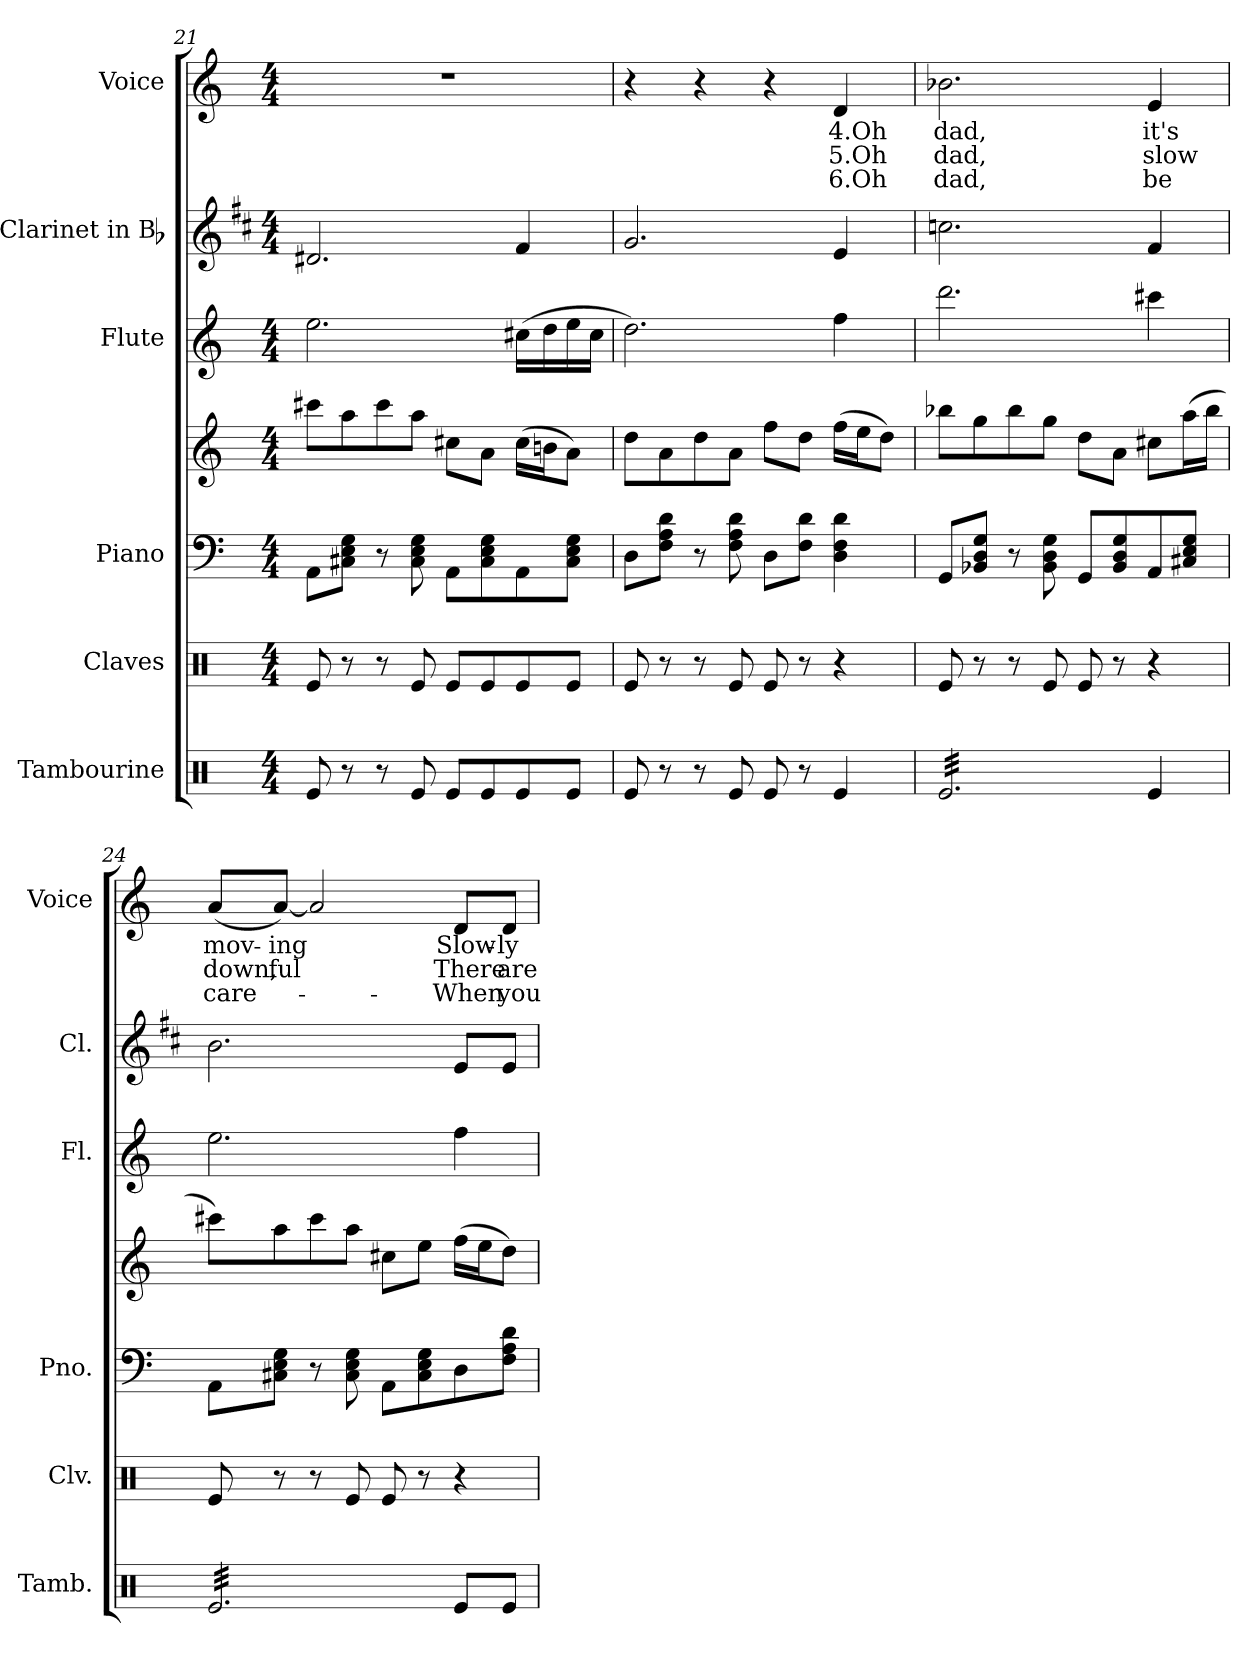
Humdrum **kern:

**kern	**kern	**kern	**kern	**kern	**kern	**kern	**text	**text	**text
*part6	*part5	*part4	*part4	*part3	*part2	*part1	*part1	*part1	*part1
*staff7	*staff6	*staff5	*staff4	*staff3	*staff2	*staff1	*staff1	*staff1	*staff1
*I"Tambourine	*I"Claves	*I"Piano	*	*I"Flute	*I"Clarinet in Bb	*I"Voice	*	*	*
*I'Tamb.	*I'Clv.	*I'Pno.	*	*I'Fl.	*I'Cl.	*I'Voice	*	*	*
!!LO:PB:g=z
*clefX	*clefX	*clefF4	*clefG2	*clefG2	*clefG2	*clefG2	*	*	*
*	*	*	*	*	*ITrd1c2	*	*	*	*
*k[]	*k[]	*k[]	*k[]	*k[]	*k[]	*k[]	*	*	*
*C:	*C:	*C:	*C:	*C:	*C:	*C:	*	*	*
*M4/4	*M4/4	*M4/4	*M4/4	*M4/4	*M4/4	*M4/4	*	*	*
=21	=21	=21	=21	=21	=21	=21	=21	=21	=21
8Rei/	8Rei/	8AAi\L	8ccc#Xi\L	2.eei\	2.c#Xi/	1r	.	.	.
8r	8r	8C#Xi\ 8Ei 8GiJ	8aai\	.	.	.	.	.	.
8r	8r	8r	8ccc#i\	.	.	.	.	.	.
8Rei/	8Rei/	8C#i\ 8Ei 8Gi	8aai\J	.	.	.	.	.	.
8Rei/L	8Rei/L	8AAi\L	8cc#Xi\L	.	.	.	.	.	.
8Rei/	8Rei/	8C#i\ 8Ei 8Gi	8ai\J	.	.	.	.	.	.
8Rei/	8Rei/	8AAi\	(16cc#i\LL	(16cc#Xi\LL	4ei/	.	.	.	.
.	.	.	16bni\J	16ddi\	.	.	.	.	.
8Rei/J	8Rei/J	8C#i\ 8Ei 8GiJ	8ai\J)	16eei\	.	.	.	.	.
.	.	.	.	16cc#i\JJ	.	.	.	.	.
=22	=22	=22	=22	=22	=22	=22	=22	=22	=22
8Rei/	8Rei/	8Di\L	8ddi\L	2.ddi\)	2.fi/	4r	.	.	.
8r	8r	8Fi\ 8Ai 8diJ	8ai\	.	.	.	.	.	.
8r	8r	8r	8ddi\	.	.	4r	.	.	.
8Rei/	8Rei/	8Fi\ 8Ai 8di	8ai\J	.	.	.	.	.	.
8Rei/	8Rei/	8Di\L	8ffi\L	.	.	4r	.	.	.
8r	8r	8Fi\ 8diJ	8ddi\J	.	.	.	.	.	.
!	!	!	!	!	!	!	!LO:LY:b:color=#000000	!LO:LY:b:color=#000000	!LO:LY:b:color=#000000
4Rei/	4r	4Di\ 4Fi 4di	(16ffi\LL	4ffi\	4di/	4di/	4.Oh	5.Oh	6.Oh
.	.	.	16eei\J	.	.	.	.	.	.
.	.	.	8ddi\J)	.	.	.	.	.	.
=23	=23	=23	=23	=23	=23	=23	=23	=23	=23
!	!	!	!	!	!	!	!LO:LY:b:color=#000000	!LO:LY:b:color=#000000	!LO:LY:b:color=#000000
*tremolo	*	*	*	*	*	*	*	*	*
32Rei/LLL	8Rei/	8GGi/L	8bb-Xi\L	2.dddi\	2.b-Xi\	2.b-Xi\	dad,	dad,	dad,
32Rei/	.	.	.	.	.	.	.	.	.
32Rei/	.	.	.	.	.	.	.	.	.
32Rei/	.	.	.	.	.	.	.	.	.
32Rei/	8r	8BB-Xi/ 8Di 8GiJ	8ggi\	.	.	.	.	.	.
32Rei/	.	.	.	.	.	.	.	.	.
32Rei/	.	.	.	.	.	.	.	.	.
32Rei/	.	.	.	.	.	.	.	.	.
32Rei/	8r	8r	8bb-i\	.	.	.	.	.	.
32Rei/	.	.	.	.	.	.	.	.	.
32Rei/	.	.	.	.	.	.	.	.	.
32Rei/	.	.	.	.	.	.	.	.	.
32Rei/	8Rei/	8BB-i\ 8Di 8Gi	8ggi\J	.	.	.	.	.	.
32Rei/	.	.	.	.	.	.	.	.	.
32Rei/	.	.	.	.	.	.	.	.	.
32Rei/	.	.	.	.	.	.	.	.	.
32Rei/	8Rei/	8GGi/L	8ddi\L	.	.	.	.	.	.
32Rei/	.	.	.	.	.	.	.	.	.
32Rei/	.	.	.	.	.	.	.	.	.
32Rei/	.	.	.	.	.	.	.	.	.
32Rei/	8r	8BB-i/ 8Di 8Gi	8ai\J	.	.	.	.	.	.
32Rei/	.	.	.	.	.	.	.	.	.
32Rei/	.	.	.	.	.	.	.	.	.
32Rei/JJJ	.	.	.	.	.	.	.	.	.
*Xtremolo	*	*	*	*	*	*	*	*	*
!	!	!	!	!	!	!	!LO:LY:b:color=#000000	!LO:LY:b:color=#000000	!LO:LY:b:color=#000000
4Rei/	4r	8AAi/	8cc#Xi\L	4ccc#Xi\	4ei/	4ei/	it's	slow	be
.	.	8C#Xi/ 8Ei 8GiJ	(16aai\L	.	.	.	.	.	.
.	.	.	16bb-i\JJ	.	.	.	.	.	.
=24	=24	=24	=24	=24	=24	=24	=24	=24	=24
!	!	!	!	!	!	!	!LO:LY:b:color=#000000	!LO:LY:b:color=#000000	!LO:LY:b:color=#000000
*tremolo	*	*	*	*	*	*	*	*	*
32Rei/LLL	8Rei/	8AAi\L	8ccc#Xi\L)	2.eei\	2.ai\	(8ai/L	mov-	down,	care-
32Rei/	.	.	.	.	.	.	.	.	.
32Rei/	.	.	.	.	.	.	.	.	.
32Rei/	.	.	.	.	.	.	.	.	.
!	!	!	!	!	!	!	!LO:LY:b:color=#000000	!LO:LY:b:color=#000000	!
32Rei/	8r	8C#Xi\ 8Ei 8GiJ	8aai\	.	.	[8ai/J)	-ing	-ful	.
32Rei/	.	.	.	.	.	.	.	.	.
32Rei/	.	.	.	.	.	.	.	.	.
32Rei/	.	.	.	.	.	.	.	.	.
32Rei/	8r	8r	8ccc#i\	.	.	2ai/]	.	.	.
32Rei/	.	.	.	.	.	.	.	.	.
32Rei/	.	.	.	.	.	.	.	.	.
32Rei/	.	.	.	.	.	.	.	.	.
32Rei/	8Rei/	8C#i\ 8Ei 8Gi	8aai\J	.	.	.	.	.	.
32Rei/	.	.	.	.	.	.	.	.	.
32Rei/	.	.	.	.	.	.	.	.	.
32Rei/	.	.	.	.	.	.	.	.	.
32Rei/	8Rei/	8AAi\L	8cc#Xi\L	.	.	.	.	.	.
32Rei/	.	.	.	.	.	.	.	.	.
32Rei/	.	.	.	.	.	.	.	.	.
32Rei/	.	.	.	.	.	.	.	.	.
32Rei/	8r	8C#i\ 8Ei 8Gi	8eei\J	.	.	.	.	.	.
32Rei/	.	.	.	.	.	.	.	.	.
32Rei/	.	.	.	.	.	.	.	.	.
32Rei/JJJ	.	.	.	.	.	.	.	.	.
*Xtremolo	*	*	*	*	*	*	*	*	*
!	!	!	!	!	!	!	!LO:LY:b:color=#000000	!LO:LY:b:color=#000000	!LO:LY:b:color=#000000
8Rei/L	4r	8Di\	(16ffi\LL	4ffi\	8di/L	8di/L	Slow-	There	When
.	.	.	16eei\J	.	.	.	.	.	.
!	!	!	!	!	!	!	!LO:LY:b:color=#000000	!LO:LY:b:color=#000000	!LO:LY:b:color=#000000
8Rei/J	.	8Fi\ 8Ai 8diJ	8ddi\J)	.	8di/J	8di/J	-ly	are	you
=	=	=	=	=	=	=	=	=	=
*-	*-	*-	*-	*-	*-	*-	*-	*-	*-
